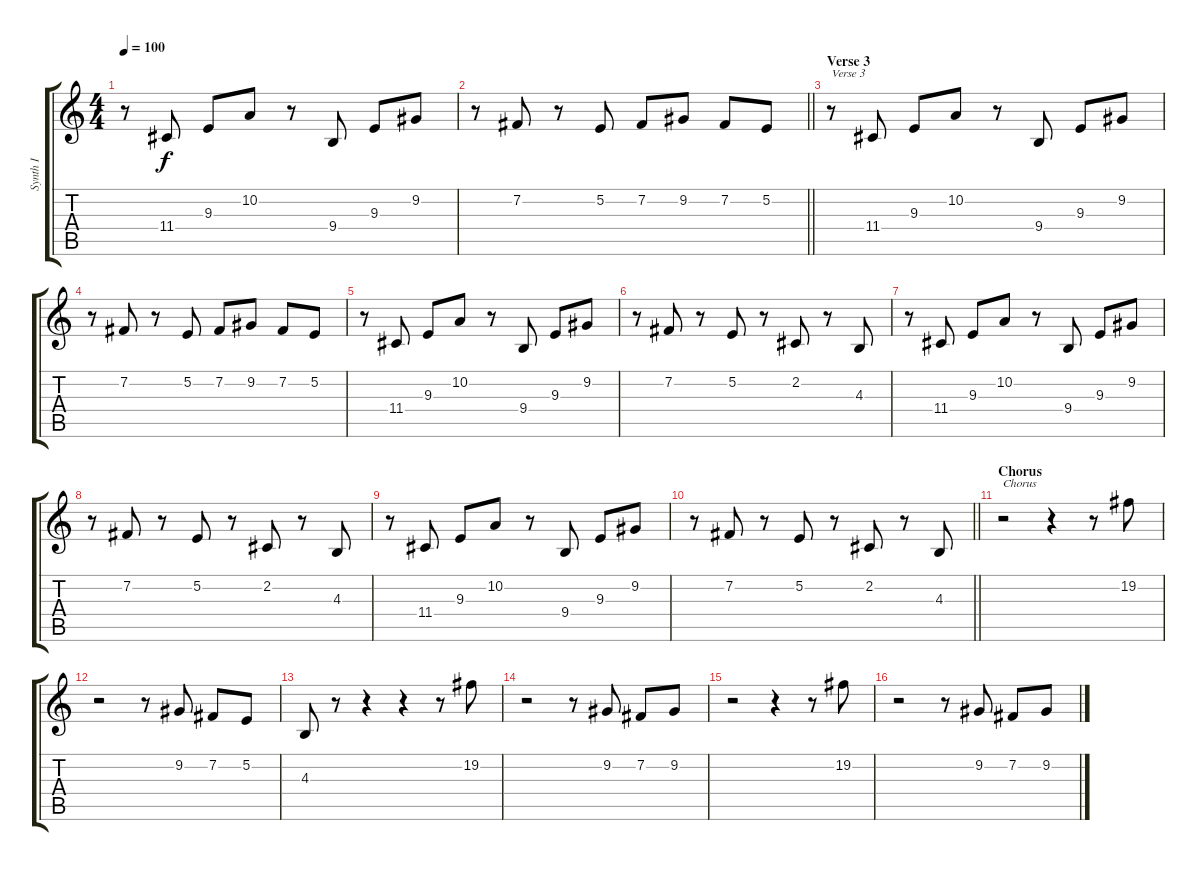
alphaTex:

\track ("Synth I" "Synth I") {instrument pad1newage}
\staff {score tabs}
\tuning (E4 B3 G3 D3 A2 E2) {hide}
\ts (4 4)
\tempo 100
\clef g2
\ks c
r.8{dy f} 11.4.8 9.3.8 10.2.8 r.8 9.4.8 9.3.8 9.2.8 |
\barLineRight lightlight
r.8 7.2.8 r.8 5.2.8 7.2.8 9.2.8 7.2.8 5.2.8 |
\section ("" "Verse 3")
r.8{txt "Verse 3"} 11.4.8 9.3.8 10.2.8 r.8 9.4.8 9.3.8 9.2.8 |
r.8 7.2.8 r.8 5.2.8 7.2.8 9.2.8 7.2.8 5.2.8 |
r.8 11.4.8 9.3.8 10.2.8 r.8 9.4.8 9.3.8 9.2.8 |
r.8 7.2.8 r.8 5.2.8 r.8 2.2.8 r.8 4.3.8 |
r.8 11.4.8 9.3.8 10.2.8 r.8 9.4.8 9.3.8 9.2.8 |
r.8 7.2.8 r.8 5.2.8 r.8 2.2.8 r.8 4.3.8 |
r.8 11.4.8 9.3.8 10.2.8 r.8 9.4.8 9.3.8 9.2.8 |
\barLineRight lightlight
r.8 7.2.8 r.8 5.2.8 r.8 2.2.8 r.8 4.3.8 |
\section ("" "Chorus ")
r.2{txt "Chorus " volume 16} r.4 r.8 19.2.8 |
r.2 r.8 9.2.8 7.2.8 5.2.8 |
4.3.8 r.8 r.4 r.4 r.8 19.2.8 |
r.2 r.8 9.2.8 7.2.8 9.2.8 |
r.2 r.4 r.8 19.2.8 |
r.2 r.8 9.2.8 7.2.8 9.2.8
